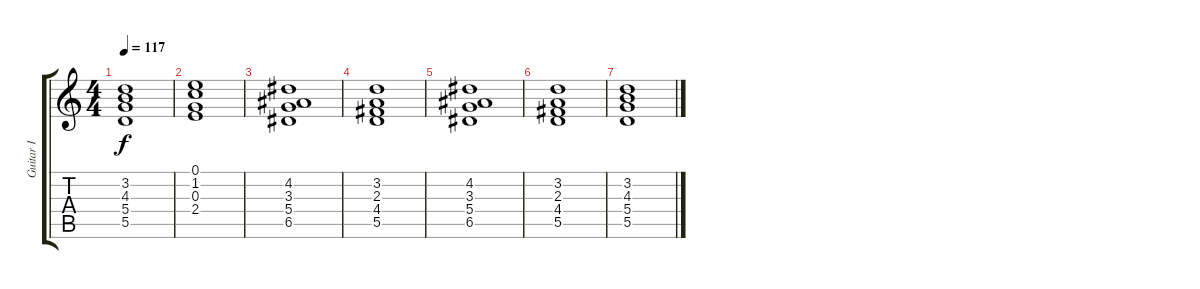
\track ("Guitar I" "Guitar I") {instrument distortionguitar}
\staff {score tabs}
\tuning (E4 B3 G3 D3 A2 E2) {hide}
\ts (4 4)
\tempo 117
\clef g2
\ks c
(3.2 4.3 5.4 5.5).1{dy f} |
(0.1 1.2 0.3 2.4).1 |
(4.2 3.3 5.4 6.5).1 |
(3.2 2.3 4.4 5.5).1 |
(4.2 3.3 5.4 6.5).1 |
(3.2 2.3 4.4 5.5).1 |
(3.2 4.3 5.4 5.5).1
